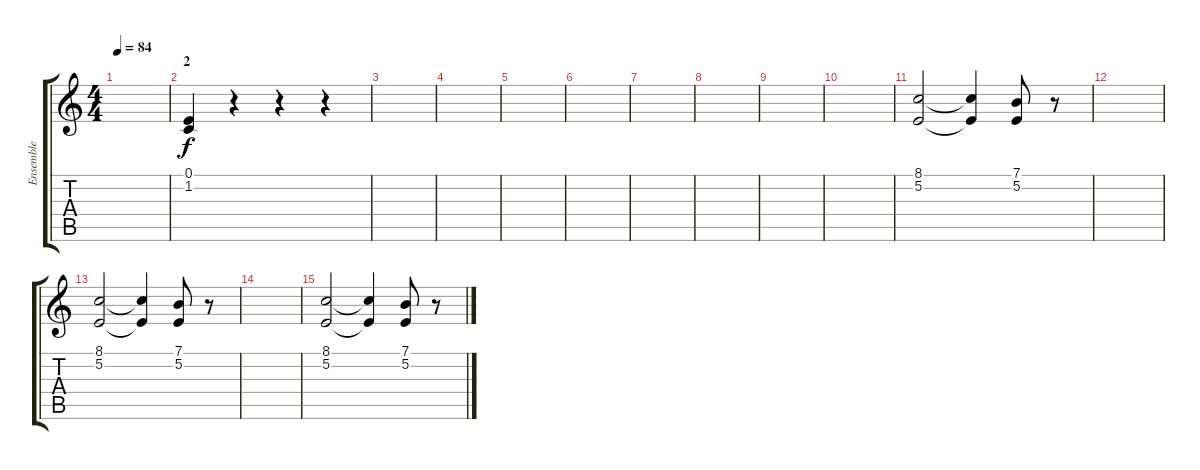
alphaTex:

\track ("Ensemble" "Ensemble") {instrument stringensemble2}
\staff {score tabs}
\tuning (E4 B3 G3 D3 A2 E2) {hide}
\ts (4 4)
\tempo 84
\clef g2
\ks c
|
\section ("" "2")
(0.1 1.2).4 r.4 r.4 r.4 |
|
|
|
|
|
|
|
|
(8.1 5.2).2 (8.1{t} 5.2{t}).4 (7.1 5.2).8 r.8 |
|
(8.1 5.2).2 (8.1{t} 5.2{t}).4 (7.1 5.2).8 r.8 |
|
(8.1 5.2).2 (8.1{t} 5.2{t}).4 (7.1 5.2).8 r.8
